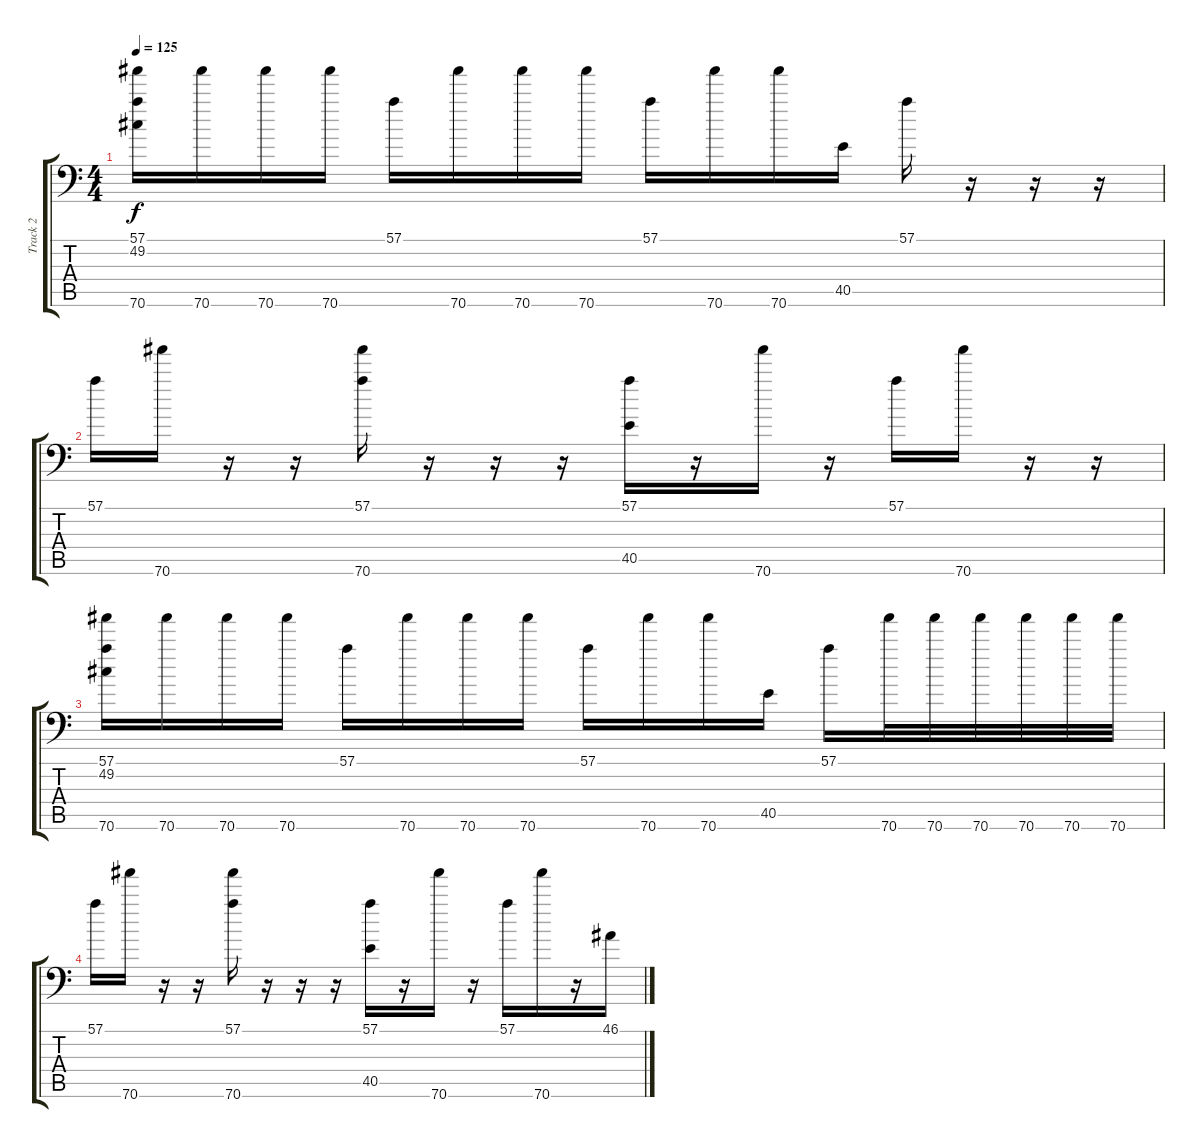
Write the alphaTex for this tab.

\track ("Track 2" "Track 2") {instrument acousticgrandpiano}
\staff {score tabs}
\tuning (C-1 C-1 C-1 C-1 C-1 C-1) {hide}
\ts (4 4)
\tempo 125
\clef f4
\ks c
(57.1 49.2 70.6).16{dy f} 70.6.16 70.6.16 70.6.16 57.1.16 70.6.16 70.6.16 70.6.16 57.1.16 70.6.16 70.6.16 40.5.16 57.1.16 r.16 r.16 r.16 |
57.1.16 70.6.16 r.16 r.16 (57.1 70.6).16 r.16 r.16 r.16 (57.1 40.5).16 r.16 70.6.16 r.16 57.1.16 70.6.16 r.16 r.16 |
(57.1 49.2 70.6).16 70.6.16 70.6.16 70.6.16 57.1.16 70.6.16 70.6.16 70.6.16 57.1.16 70.6.16 70.6.16 40.5.16 57.1.16 70.6.32 70.6.32 70.6.32 70.6.32 70.6.32 70.6.32 |
57.1.16 70.6.16 r.16 r.16 (57.1 70.6).16 r.16 r.16 r.16 (57.1 40.5).16 r.16 70.6.16 r.16 57.1.16 70.6.16 r.16 46.1.16
